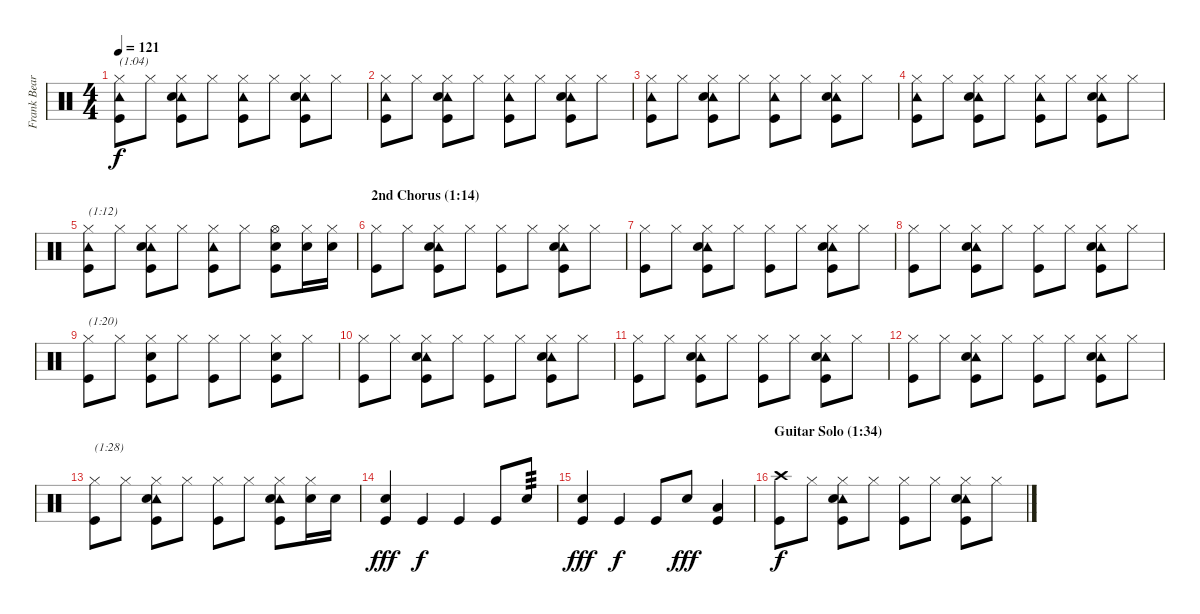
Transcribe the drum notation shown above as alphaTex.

\track ("Frank Beard" "Frank Bear") {instrument percussion}
\staff {score}
\articulation defaults
\ts (4 4)
\tempo 121
\clef neutral
\ks c
("Hi-Hat (closed)" "Tambourine (hit)" "Kick (hit)").8{txt "(1:04)" dy f} "Hi-Hat (closed)".8 ("Hi-Hat (closed)" "Tambourine (hit)" "Electric Snare (hit)" "Kick (hit)").8 "Hi-Hat (closed)".8 ("Hi-Hat (closed)" "Tambourine (hit)" "Kick (hit)").8 "Hi-Hat (closed)".8 ("Hi-Hat (closed)" "Tambourine (hit)" "Electric Snare (hit)" "Kick (hit)").8 "Hi-Hat (closed)".8 |
("Hi-Hat (closed)" "Tambourine (hit)" "Kick (hit)").8 "Hi-Hat (closed)".8 ("Hi-Hat (closed)" "Tambourine (hit)" "Electric Snare (hit)" "Kick (hit)").8 "Hi-Hat (closed)".8 ("Hi-Hat (closed)" "Tambourine (hit)" "Kick (hit)").8 "Hi-Hat (closed)".8 ("Hi-Hat (closed)" "Tambourine (hit)" "Electric Snare (hit)" "Kick (hit)").8 "Hi-Hat (closed)".8 |
("Hi-Hat (closed)" "Tambourine (hit)" "Kick (hit)").8 "Hi-Hat (closed)".8 ("Hi-Hat (closed)" "Tambourine (hit)" "Electric Snare (hit)" "Kick (hit)").8 "Hi-Hat (closed)".8 ("Hi-Hat (closed)" "Tambourine (hit)" "Kick (hit)").8 "Hi-Hat (closed)".8 ("Hi-Hat (closed)" "Tambourine (hit)" "Electric Snare (hit)" "Kick (hit)").8 "Hi-Hat (closed)".8 |
("Hi-Hat (closed)" "Tambourine (hit)" "Kick (hit)").8 "Hi-Hat (closed)".8 ("Hi-Hat (closed)" "Tambourine (hit)" "Electric Snare (hit)" "Kick (hit)").8 "Hi-Hat (closed)".8 ("Hi-Hat (closed)" "Tambourine (hit)" "Kick (hit)").8 "Hi-Hat (closed)".8 ("Hi-Hat (closed)" "Tambourine (hit)" "Electric Snare (hit)" "Kick (hit)").8 "Hi-Hat (closed)".8 |
("Hi-Hat (closed)" "Tambourine (hit)" "Kick (hit)").8{txt "(1:12)"} "Hi-Hat (closed)".8 ("Hi-Hat (closed)" "Tambourine (hit)" "Electric Snare (hit)" "Kick (hit)").8 "Hi-Hat (closed)".8 ("Hi-Hat (closed)" "Tambourine (hit)" "Kick (hit)").8 "Hi-Hat (closed)".8 ("Hi-Hat (open)" "Electric Snare (hit)" "Kick (hit)").8 ("Hi-Hat (closed)" "Electric Snare (hit)").16 ("Hi-Hat (closed)" "Electric Snare (hit)").16 |
\section ("" "2nd Chorus (1:14)")
("Hi-Hat (closed)" "Kick (hit)").8 "Hi-Hat (closed)".8 ("Hi-Hat (closed)" "Tambourine (hit)" "Electric Snare (hit)" "Kick (hit)").8 "Hi-Hat (closed)".8 ("Hi-Hat (closed)" "Kick (hit)").8 "Hi-Hat (closed)".8 ("Hi-Hat (closed)" "Tambourine (hit)" "Electric Snare (hit)" "Kick (hit)").8 "Hi-Hat (closed)".8 |
("Hi-Hat (closed)" "Kick (hit)").8 "Hi-Hat (closed)".8 ("Hi-Hat (closed)" "Tambourine (hit)" "Electric Snare (hit)" "Kick (hit)").8 "Hi-Hat (closed)".8 ("Hi-Hat (closed)" "Kick (hit)").8 "Hi-Hat (closed)".8 ("Hi-Hat (closed)" "Tambourine (hit)" "Electric Snare (hit)" "Kick (hit)").8 "Hi-Hat (closed)".8 |
("Hi-Hat (closed)" "Kick (hit)").8 "Hi-Hat (closed)".8 ("Hi-Hat (closed)" "Tambourine (hit)" "Electric Snare (hit)" "Kick (hit)").8 "Hi-Hat (closed)".8 ("Hi-Hat (closed)" "Kick (hit)").8 "Hi-Hat (closed)".8 ("Hi-Hat (closed)" "Tambourine (hit)" "Electric Snare (hit)" "Kick (hit)").8 "Hi-Hat (closed)".8 |
("Hi-Hat (closed)" "Kick (hit)").8{txt "(1:20)"} "Hi-Hat (closed)".8 ("Hi-Hat (closed)" "Electric Snare (hit)" "Kick (hit)").8 "Hi-Hat (closed)".8 ("Hi-Hat (closed)" "Kick (hit)").8 "Hi-Hat (closed)".8 ("Hi-Hat (closed)" "Electric Snare (hit)" "Kick (hit)").8 "Hi-Hat (closed)".8 |
("Hi-Hat (closed)" "Kick (hit)").8 "Hi-Hat (closed)".8 ("Hi-Hat (closed)" "Tambourine (hit)" "Electric Snare (hit)" "Kick (hit)").8 "Hi-Hat (closed)".8 ("Hi-Hat (closed)" "Kick (hit)").8 "Hi-Hat (closed)".8 ("Hi-Hat (closed)" "Tambourine (hit)" "Electric Snare (hit)" "Kick (hit)").8 "Hi-Hat (closed)".8 |
("Hi-Hat (closed)" "Kick (hit)").8 "Hi-Hat (closed)".8 ("Hi-Hat (closed)" "Tambourine (hit)" "Electric Snare (hit)" "Kick (hit)").8 "Hi-Hat (closed)".8 ("Hi-Hat (closed)" "Kick (hit)").8 "Hi-Hat (closed)".8 ("Hi-Hat (closed)" "Tambourine (hit)" "Electric Snare (hit)" "Kick (hit)").8 "Hi-Hat (closed)".8 |
("Hi-Hat (closed)" "Kick (hit)").8 "Hi-Hat (closed)".8 ("Hi-Hat (closed)" "Tambourine (hit)" "Electric Snare (hit)" "Kick (hit)").8 "Hi-Hat (closed)".8 ("Hi-Hat (closed)" "Kick (hit)").8 "Hi-Hat (closed)".8 ("Hi-Hat (closed)" "Tambourine (hit)" "Electric Snare (hit)" "Kick (hit)").8 "Hi-Hat (closed)".8 |
("Hi-Hat (closed)" "Kick (hit)").8{txt "(1:28)"} "Hi-Hat (closed)".8 ("Hi-Hat (closed)" "Tambourine (hit)" "Electric Snare (hit)" "Kick (hit)").8 "Hi-Hat (closed)".8 ("Hi-Hat (closed)" "Kick (hit)").8 "Hi-Hat (closed)".8 ("Hi-Hat (closed)" "Tambourine (hit)" "Electric Snare (hit)" "Kick (hit)").8 ("Hi-Hat (closed)" "Electric Snare (hit)").16 "Electric Snare (hit)".16 |
("Electric Snare (hit)" "Kick (hit)").4{dy fff} "Kick (hit)".4{dy f} "Kick (hit)".4 "Kick (hit)".8 "Electric Snare (hit)".8{tp 3} |
("Electric Snare (hit)" "Kick (hit)").4{dy fff} "Kick (hit)".4{dy f} "Kick (hit)".8 "Electric Snare (hit)".8{dy fff} ("Low Tom (hit)" "Kick (hit)").4 |
\section ("" "Guitar Solo (1:34)")
("Crash high (hit)" "Kick (hit)").8{dy f} "Hi-Hat (closed)".8 ("Hi-Hat (closed)" "Tambourine (hit)" "Electric Snare (hit)" "Kick (hit)").8 "Hi-Hat (closed)".8 ("Hi-Hat (closed)" "Kick (hit)").8 "Hi-Hat (closed)".8 ("Hi-Hat (closed)" "Tambourine (hit)" "Electric Snare (hit)" "Kick (hit)").8 "Hi-Hat (closed)".8
